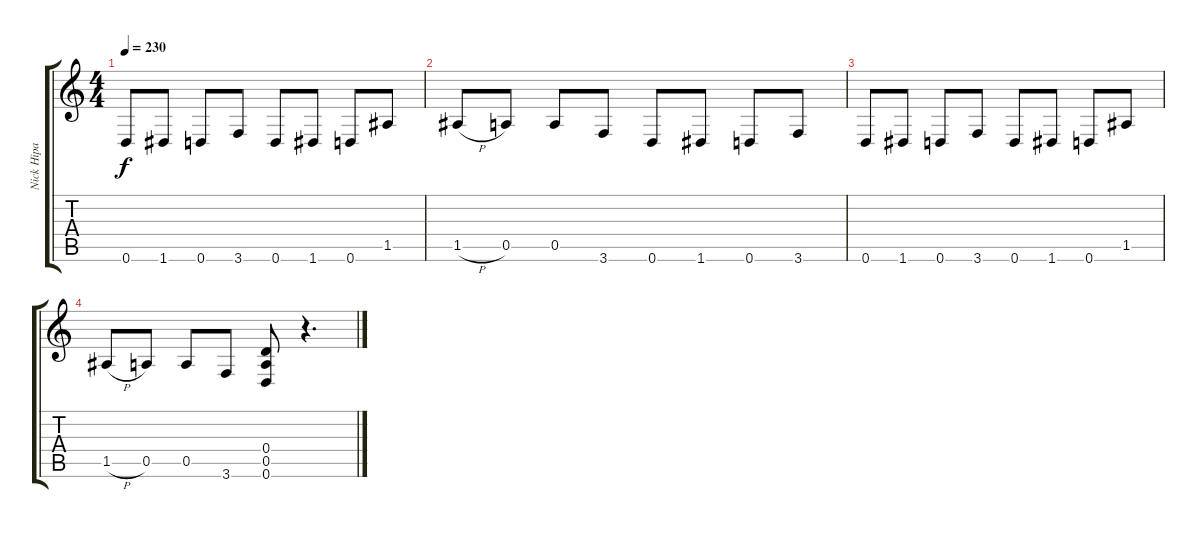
\track ("Nick Hipa" "Nick Hipa") {instrument distortionguitar}
\staff {score tabs}
\tuning (E4 B3 G3 D3 A2 D2) {hide}
\ts (4 4)
\tempo 230
\clef g2
\ks c
0.6.8{dy f} 1.6.8 0.6.8 3.6.8 0.6.8 1.6.8 0.6.8 1.5.8 |
1.5{h}.8 0.5.8 0.5.8 3.6.8 0.6.8 1.6.8 0.6.8 3.6.8 |
0.6.8 1.6.8 0.6.8 3.6.8 0.6.8 1.6.8 0.6.8 1.5.8 |
1.5{h}.8 0.5.8 0.5.8 3.6.8 (0.4 0.5 0.6).8 r.4{d}
